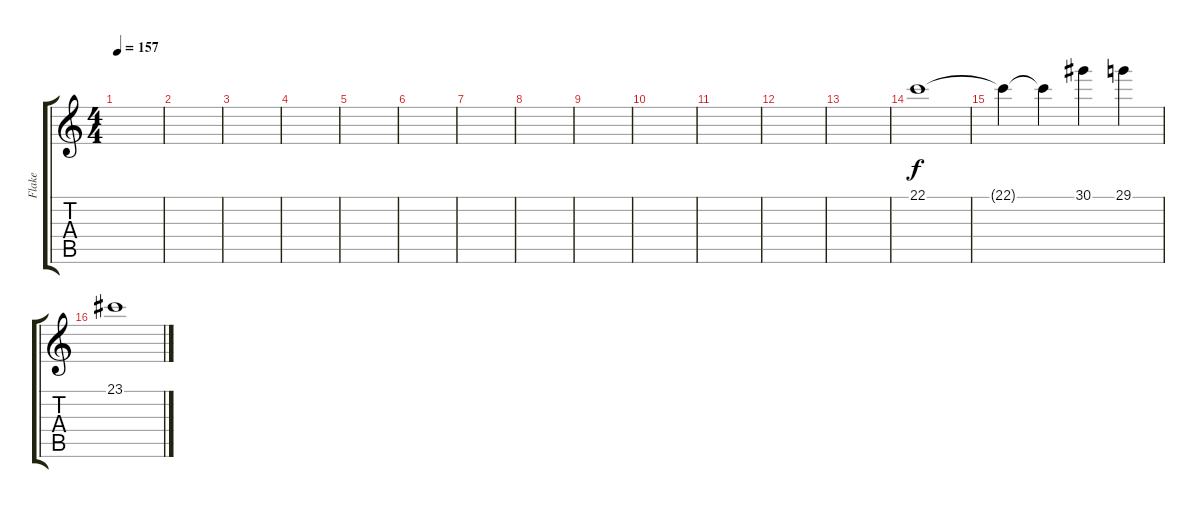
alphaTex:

\track ("Flake" "Flake") {instrument choiraahs}
\staff {score tabs}
\tuning (D4 A3 F3 C3 G2 C2) {hide}
\ts (4 4)
\tempo 157
\clef g2
\ks c
|
|
|
|
|
|
|
|
|
|
|
|
|
22.1.1{volume 8} |
22.1{t}.4 22.1{t}.4 30.1.4 29.1.4 |
23.1.1
